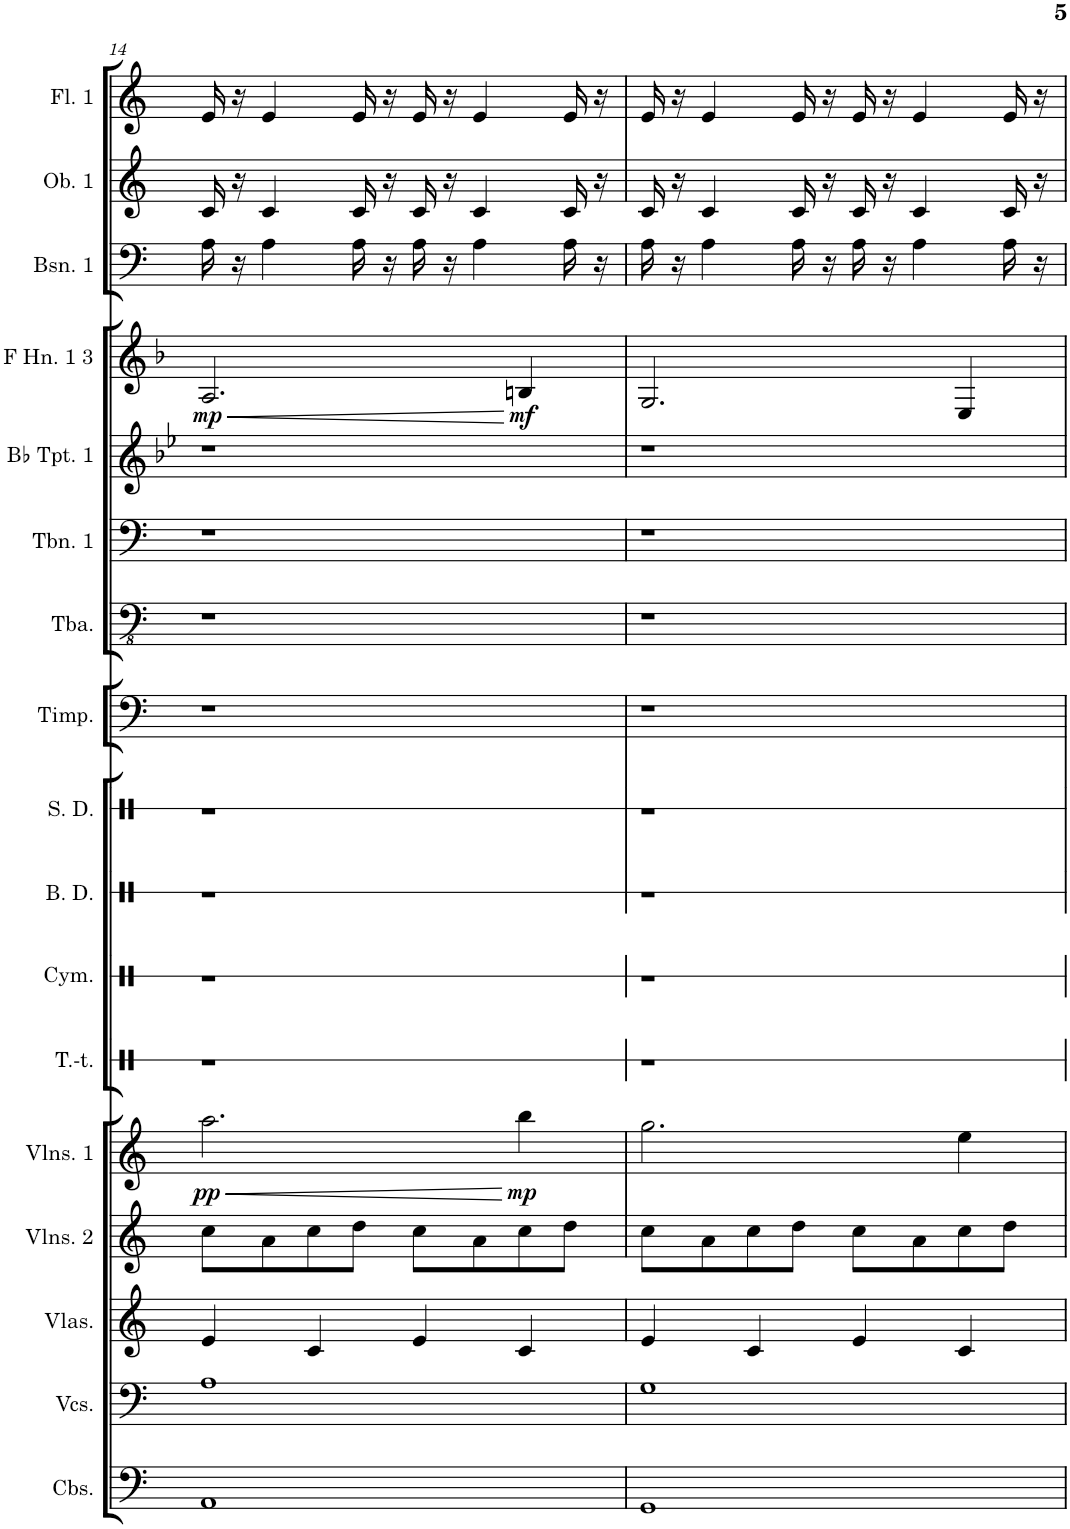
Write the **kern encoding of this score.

**kern	**kern	**kern	**kern	**kern	**dynam	**kern	**kern	**kern	**kern	**kern	**kern	**kern	**kern	**kern	**dynam	**kern	**kern	**kern
*part17	*part16	*part15	*part14	*part13	*part13	*part12	*part11	*part10	*part9	*part8	*part7	*part6	*part5	*part4	*part4	*part3	*part2	*part1
*staff17	*staff16	*staff15	*staff14	*staff13	*staff13	*staff12	*staff11	*staff10	*staff9	*staff8	*staff7	*staff6	*staff5	*staff4	*staff4	*staff3	*staff2	*staff1
*I"Contrabasses	*I"Violoncellos	*I"Violas	*I"Violins 2	*I"Violins 1	*	*I"Tam-tam	*I"Cymbals	*I"Bass Drum	*I"Snare Drum	*I"Timpani	*I"Tuba	*I"Trombone 1	*I"Bb Trumpet 1	*I"F Horn 1 &amp; 3	*	*I"Bassoon 1	*I"Oboe 1	*I"Flute 1
*I'Cbs.	*I'Vcs.	*I'Vlas.	*I'Vlns. 2	*I'Vlns. 1	*	*I'T.-t.	*I'Cym.	*I'B. D.	*I'S. D.	*I'Timp.	*I'Tba.	*I'Tbn. 1	*I'Bb Tpt. 1	*I'F Hn. 1 3	*	*I'Bsn. 1	*I'Ob. 1	*I'Fl. 1
!!LO:PB:g=z
*clefF4	*clefF4	*clefG2	*clefG2	*clefG2	*	*clefX	*clefX	*clefX	*clefX	*clefF4	*clefFv4	*clefF4	*clefG2	*clefG2	*	*clefF4	*clefG2	*clefG2
*Trd7c12	*	*	*	*	*	*	*	*	*	*	*	*	*Trd1c2	*Trd4c7	*	*	*	*Trd-7c-12
*k[]	*k[]	*k[]	*k[]	*k[]	*	*k[]	*k[]	*k[]	*k[]	*k[]	*k[]	*k[]	*k[b-e-]	*k[b-]	*	*k[]	*k[]	*k[]
*M4/4	*M4/4	*M4/4	*M4/4	*M4/4	*	*M4/4	*M4/4	*M4/4	*M4/4	*M4/4	*M4/4	*M4/4	*M4/4	*M4/4	*	*M4/4	*M4/4	*M4/4
=14	=14	=14	=14	=14	=14	=14	=14	=14	=14	=14	=14	=14	=14	=14	=14	=14	=14	=14
!	!	!	!	!	!LO:HP:b	!	!	!	!	!	!	!	!	!	!LO:HP:b	!	!	!
!	!	!	!	!	!LO:DY:n=1:b	!	!	!	!	!	!	!	!	!	!LO:DY:n=1:b	!	!	!
1AA	1A	4e/	8cc\L	2.aa\	< pp	1r	1r	1r	1r	1r	1r	1r	1r	2.A/	< mp	16A\	16c/	16e/
.	.	.	.	.	.	.	.	.	.	.	.	.	.	.	.	16r	16r	16r
.	.	.	8a\	.	.	.	.	.	.	.	.	.	.	.	.	4A\	4c/	4e/
.	.	4c/	8cc\	.	.	.	.	.	.	.	.	.	.	.	.	.	.	.
.	.	.	8dd\J	.	.	.	.	.	.	.	.	.	.	.	.	16A\	16c/	16e/
.	.	.	.	.	.	.	.	.	.	.	.	.	.	.	.	16r	16r	16r
.	.	4e/	8cc\L	.	.	.	.	.	.	.	.	.	.	.	.	16A\	16c/	16e/
.	.	.	.	.	.	.	.	.	.	.	.	.	.	.	.	16r	16r	16r
.	.	.	8a\	.	.	.	.	.	.	.	.	.	.	.	.	4A\	4c/	4e/
!	!	!	!	!	!LO:DY:n=2:b	!	!	!	!	!	!	!	!	!	!LO:DY:n=2:b	!	!	!
.	.	4c/	8cc\	4bb\	[ mp	.	.	.	.	.	.	.	.	4Bn/	[ mf	.	.	.
.	.	.	8dd\J	.	.	.	.	.	.	.	.	.	.	.	.	16A\	16c/	16e/
.	.	.	.	.	.	.	.	.	.	.	.	.	.	.	.	16r	16r	16r
=15	=15	=15	=15	=15	=15	=15	=15	=15	=15	=15	=15	=15	=15	=15	=15	=15	=15	=15
1GG	1G	4e/	8cc\L	2.gg\	.	1r	1r	1r	1r	1r	1r	1r	1r	2.G/	.	16A\	16c/	16e/
.	.	.	.	.	.	.	.	.	.	.	.	.	.	.	.	16r	16r	16r
.	.	.	8a\	.	.	.	.	.	.	.	.	.	.	.	.	4A\	4c/	4e/
.	.	4c/	8cc\	.	.	.	.	.	.	.	.	.	.	.	.	.	.	.
.	.	.	8dd\J	.	.	.	.	.	.	.	.	.	.	.	.	16A\	16c/	16e/
.	.	.	.	.	.	.	.	.	.	.	.	.	.	.	.	16r	16r	16r
.	.	4e/	8cc\L	.	.	.	.	.	.	.	.	.	.	.	.	16A\	16c/	16e/
.	.	.	.	.	.	.	.	.	.	.	.	.	.	.	.	16r	16r	16r
.	.	.	8a\	.	.	.	.	.	.	.	.	.	.	.	.	4A\	4c/	4e/
.	.	4c/	8cc\	4ee\	.	.	.	.	.	.	.	.	.	4E/	.	.	.	.
.	.	.	8dd\J	.	.	.	.	.	.	.	.	.	.	.	.	16A\	16c/	16e/
.	.	.	.	.	.	.	.	.	.	.	.	.	.	.	.	16r	16r	16r
=	=	=	=	=	=	=	=	=	=	=	=	=	=	=	=	=	=	=
*-	*-	*-	*-	*-	*-	*-	*-	*-	*-	*-	*-	*-	*-	*-	*-	*-	*-	*-
